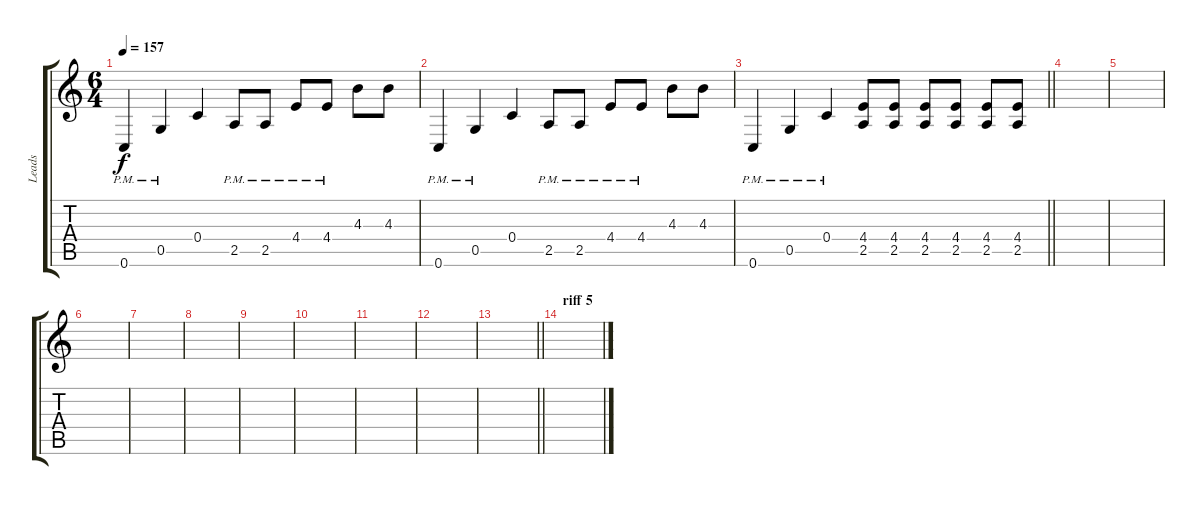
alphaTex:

\track ("Leads" "Leads") {instrument distortionguitar}
\staff {score tabs}
\tuning (E4 C4 G3 C3 G2 C2) {hide}
\ts (6 4)
\tempo 157
\clef g2
\ks c
0.6{pm}.4{dy f} 0.5{pm}.4 0.4.4 2.5{pm}.8 2.5{pm}.8 4.4{pm}.8 4.4{pm}.8 4.3.8 4.3.8 |
0.6{pm}.4 0.5{pm}.4 0.4.4 2.5{pm}.8 2.5{pm}.8 4.4{pm}.8 4.4{pm}.8 4.3.8 4.3.8 |
\barLineRight lightlight
0.6{pm}.4 0.5{pm}.4 0.4{pm}.4 (4.4 2.5).8 (4.4 2.5).8 (4.4 2.5).8 (4.4 2.5).8 (4.4 2.5).8 (4.4 2.5).8 |
|
|
|
|
|
|
|
|
|
\barLineRight lightlight
|
\section ("" "riff 5")
